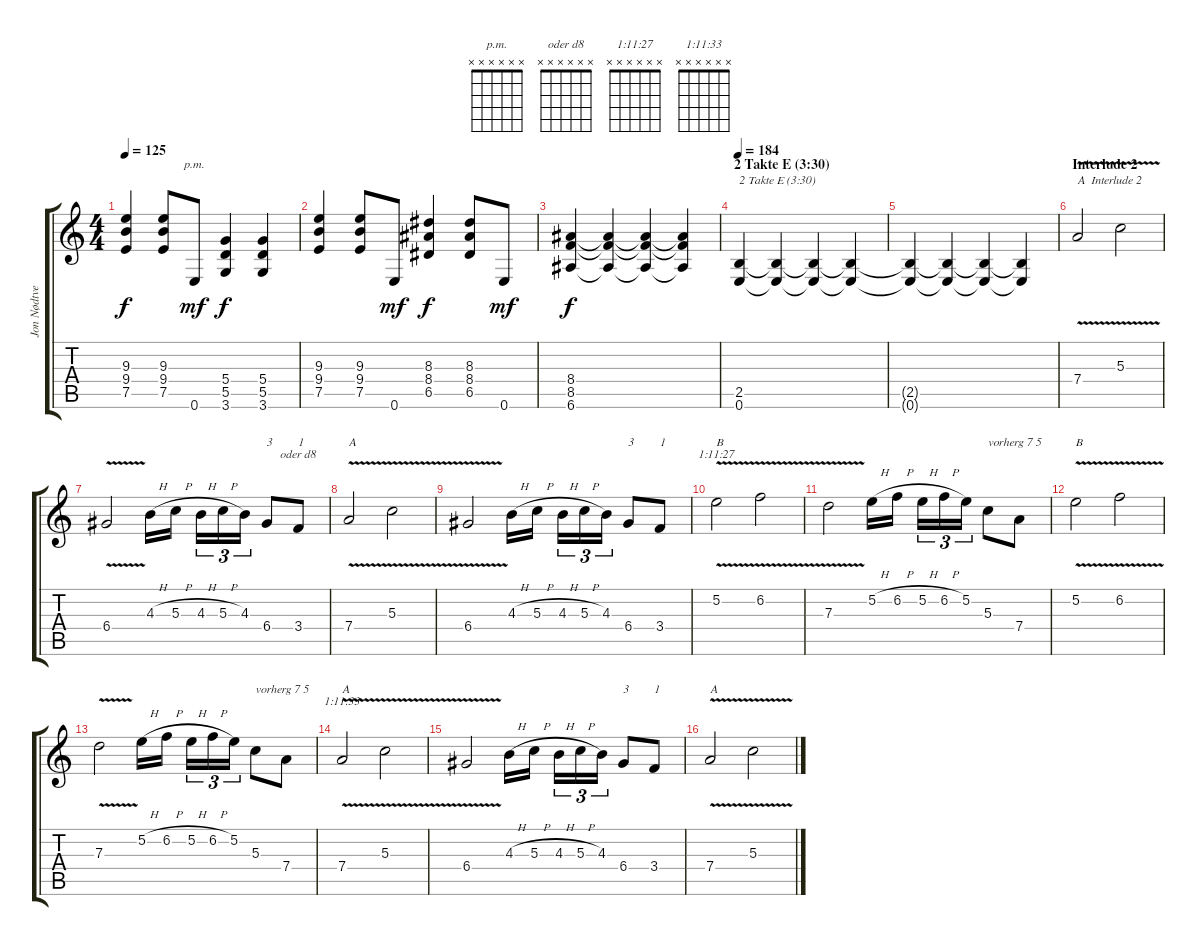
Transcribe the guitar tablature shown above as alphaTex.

\track ("Jon Nødtveidt" "Jon Nødtve") {instrument electricguitarjazz}
\staff {score tabs}
\tuning (E4 B3 G3 D3 A2 E2) {hide}
\chord ("p.m." x x x x x x)
\chord ("oder d8" x x x x x x)
\chord ("1:11:27" x x x x x x)
\chord ("1:11:33" x x x x x x)
\ts (4 4)
\tempo 125
\clef g2
\ks c
(9.3 9.4 7.5).4{dy f} (9.3 9.4 7.5).8 0.6.8{ch "p.m." dy mf} (5.4 5.5 3.6).4{dy f} (5.4 5.5 3.6).4 |
(9.3 9.4 7.5).4 (9.3 9.4 7.5).8 0.6.8{dy mf} (8.3 8.4 6.5).4{dy f} (8.3 8.4 6.5).8 0.6.8{dy mf} |
(8.4 8.5 6.6).4{dy f} (8.4{t} 8.5{t} 6.6{t}).4 (8.4{t} 8.5{t} 6.6{t}).4 (8.4{t} 8.5{t} 6.6{t}).4 |
\section ("" "2 Takte E (3:30)")
\tempo 184
(2.5 0.6).4{txt "2 Takte E (3:30)"} (2.5{t} 0.6{t}).4 (2.5{t} 0.6{t}).4 (2.5{t} 0.6{t}).4 |
(2.5{t} 0.6{t}).4 (2.5{t} 0.6{t}).4 (2.5{t} 0.6{t}).4 (2.5{t} 0.6{t}).4 |
\section ("" "Interlude 2")
7.4{v}.2{txt "A  Interlude 2"} 5.3{v}.2 |
6.4{v}.2 4.3{h}.16 5.3{h}.16 4.3{h}.16{tu (3 2)} 5.3{h}.16{tu (3 2)} 4.3.16{tu (3 2)} 6.4.8{txt "3"} 3.4.8{ch "oder d8" txt "1"} |
7.4{v}.2{txt "A"} 5.3{v}.2 |
6.4{v}.2 4.3{h}.16 5.3{h}.16 4.3{h}.16{tu (3 2)} 5.3{h}.16{tu (3 2)} 4.3.16{tu (3 2)} 6.4.8{txt "3"} 3.4.8{txt "1"} |
5.2{v}.2{ch "1:11:27" txt "B"} 6.2{v}.2 |
7.3{v}.2 5.2{h}.16 6.2{h}.16 5.2{h}.16{tu (3 2)} 6.2{h}.16{tu (3 2)} 5.2.16{tu (3 2)} 5.3.8{txt "vorherg 7 5"} 7.4.8 |
5.2{v}.2{txt "B"} 6.2{v}.2 |
7.3{v}.2 5.2{h}.16 6.2{h}.16 5.2{h}.16{tu (3 2)} 6.2{h}.16{tu (3 2)} 5.2.16{tu (3 2)} 5.3.8{txt "vorherg 7 5"} 7.4.8 |
7.4{v}.2{ch "1:11:33" txt "A"} 5.3{v}.2 |
6.4{v}.2 4.3{h}.16 5.3{h}.16 4.3{h}.16{tu (3 2)} 5.3{h}.16{tu (3 2)} 4.3.16{tu (3 2)} 6.4.8{txt "3"} 3.4.8{txt "1"} |
7.4{v}.2{txt "A"} 5.3{v}.2
